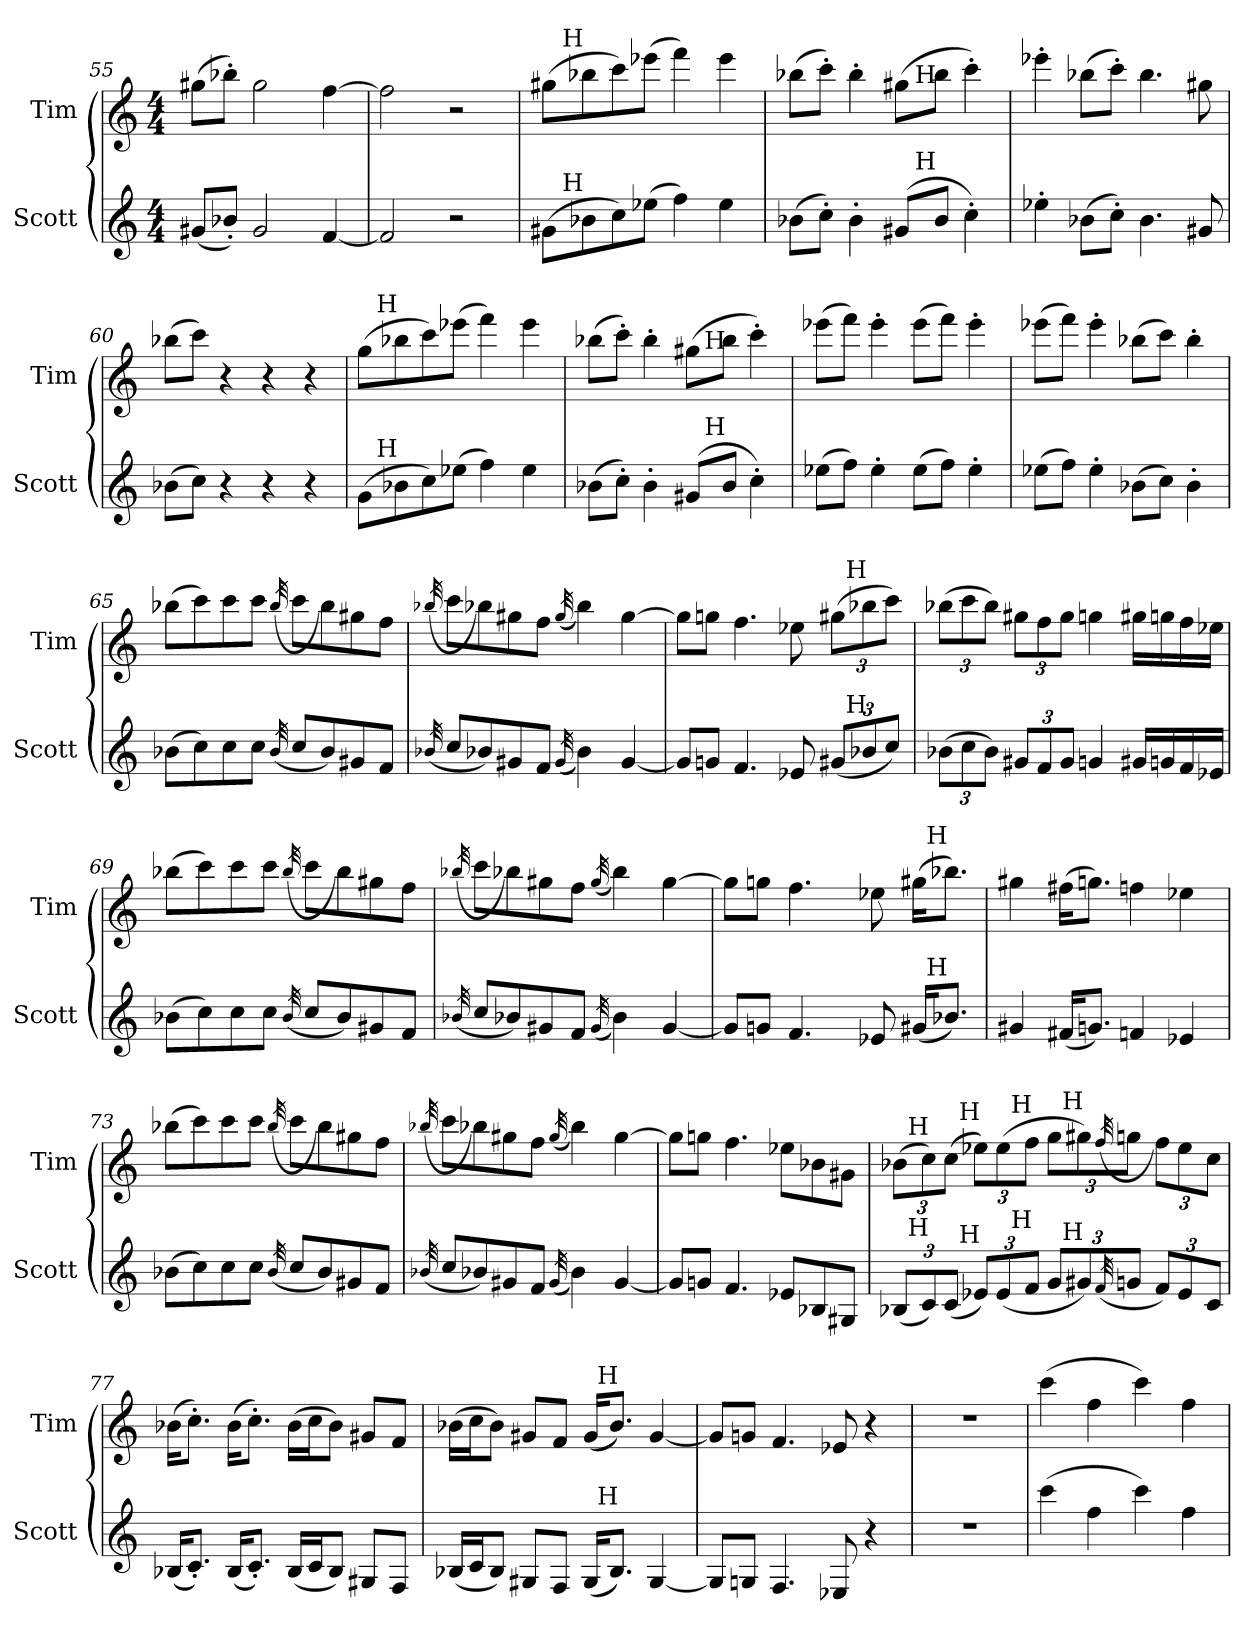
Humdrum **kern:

**kern	**kern
*part2	*part1
*staff2	*staff1
*I"Scott	*I"Tim
*I'Scott	*I'Tim
*clefG2	*clefG2
*ITrd7c12	*ITrd7c12
*k[]	*k[]
*C:	*C:
*M4/4	*M4/4
=55	=55
(8G#X/L	(8g#X\L
8B-X'/J)	8b-X'\J)
2G#/	2g#\
[4F/	[4f\
=56	=56
2F/]	2f\]
2r	2r
=57	=57
*^	*^
(8G#X\L	16ryy	(8g#X\L	16ryy
!	!	!	!LO:TX:a:t=H
!	!LO:TX:a:t=H	!	!
.	2...ryy	.	2...ryy
8B-X\	.	8b-X\	.
8c\)	.	8cc\)	.
(8e-X\J	.	(8ee-X\J	.
4f\)	.	4ff\)	.
4e-\	.	4ee-\	.
=58	=58	=58	=58
(8B-X\L	2ryy	(8b-X\L	2ryy
8c'\J)	.	8cc'\J)	.
4B-'\	.	4b-'\	.
(8G#X/L	16ryy	(8g#X\L	16ryy
!	!	!	!LO:TX:a:t=H
!	!LO:TX:a:t=H	!	!
.	4..ryy	.	4..ryy
8B-/J	.	8b-\J	.
4c'\)	.	4cc'\)	.
*v	*v	*	*
*	*v	*v
!!LO:LB:g=z
=59	=59
4e-X'\	4ee-X'\
(8B-X\L	(8b-X\L
8c'\J)	8cc'\J)
4.B-\	4.b-\
8G#X/	8g#X\
=60	=60
(8B-X\L	(8b-X\L
8c\J)	8cc\J)
4r	4r
4r	4r
4r	4r
=61	=61
*^	*^
(8G\L	16ryy	(8g\L	16ryy
!	!	!	!LO:TX:a:t=H
!	!LO:TX:a:t=H	!	!
.	2...ryy	.	2...ryy
8B-X\	.	8b-X\	.
8c\)	.	8cc\)	.
(8e-X\J	.	(8ee-X\J	.
4f\)	.	4ff\)	.
4e-\	.	4ee-\	.
=62	=62	=62	=62
(8B-X\L	2ryy	(8b-X\L	2ryy
8c'\J)	.	8cc'\J)	.
4B-'\	.	4b-'\	.
(8G#X/L	16ryy	(8g#X\L	16ryy
!	!	!	!LO:TX:a:t=H
!	!LO:TX:a:t=H	!	!
.	4..ryy	.	4..ryy
8B-/J	.	8b-\J	.
4c'\)	.	4cc'\)	.
*v	*v	*	*
*	*v	*v
!!LO:LB:g=z
=63	=63
(8e-X\L	(8ee-X\L
8f\J)	8ff\J)
4e-'\	4ee-'\
(8e-\L	(8ee-\L
8f\J)	8ff\J)
4e-'\	4ee-'\
=64	=64
(8e-X\L	(8ee-X\L
8f\J)	8ff\J)
4e-'\	4ee-'\
(8B-X\L	(8b-X\L
8c\J)	8cc\J)
4B-'\	4b-'\
=65	=65
(8B-X\L	(8b-X\L
8c\)	8cc\)
8c\	8cc\
8c\J	8cc\J
(32qB-/	(32qb-/
8c/L	8cc\L
8B-/)	8b-\)
8G#X/	8g#X\
8F/J	8f\J
!!LO:LB:g=z
=66	=66
(32qB-X/	(32qb-X/
8c/L	8cc\L
8B-/)	8b-\)
8G#X/	8g#X\
8F/J	8f\J
(32qG#/	(32qg#/
4B-\)	4b-\)
[4G#/	[4g#\
=67	=67
*^	*^
8G#/L]	3%2ryy	8g#\L]	3%2ryy
8Gn/J	.	8gn\J	.
4.F/	.	4.f\	.
8E-X/	.	8e-X\	.
.	12.ryy	.	12.ryy
*Xbrackettup	*	*Xbrackettup	*
(12G#X/L	.	(12g#X\L	.
!	!	!	!LO:TX:a:t=H
!	!LO:TX:a:t=H	!	!
.	6ryy	.	6ryy
12B-X/	.	12b-X\	.
12c/J)	.	12cc\J)	.
.	24ryy	.	24ryy
*v	*v	*	*
*	*v	*v
=68	=68
(12B-X\L	(12b-X\L
12c\	12cc\
12B-\J)	12b-\J)
12G#X/L	12g#X\L
12F/	12f\
12G#/J	12g#\J
4Gn/	4gn\
16G#X/LL	16g#X\LL
16Gn/	16gn\
16F/	16f\
16E-X/JJ	16e-X\JJ
!!LO:LB:g=z
=69	=69
(8B-X\L	(8b-X\L
8c\)	8cc\)
8c\	8cc\
8c\J	8cc\J
(32qB-/	(32qb-/
8c/L	8cc\L
8B-/)	8b-\)
8G#X/	8g#X\
8F/J	8f\J
=70	=70
(32qB-X/	(32qb-X/
8c/L	8cc\L
8B-/)	8b-\)
8G#X/	8g#X\
8F/J	8f\J
(32qG#/	(32qg#/
4B-\)	4b-\)
[4G#/	[4g#\
=71	=71
*^	*^
8G#/L]	2ryy	8g#\L]	2ryy
8Gn/J	.	8gn\J	.
4.F/	.	4.f\	.
.	4ryy	.	4ryy
8E-X/	.	8e-X\	.
(16G#X/KL	32ryy	(16g#X\KL	32ryy
!	!	!	!LO:TX:a:t=H
!	!LO:TX:a:t=H	!	!
.	8..ryy	.	8..ryy
8.B-X/J)	.	8.b-X\J)	.
*v	*v	*	*
*	*v	*v
!!LO:PB:g=z
=72	=72
4G#X/	4g#X\
(16F#X/KL	(16f#X\KL
8.Gn/J)	8.gn\J)
4Fn/	4fn\
4E-X/	4e-X\
=73	=73
(8B-X\L	(8b-X\L
8c\)	8cc\)
8c\	8cc\
8c\J	8cc\J
(32qB-/	(32qb-/
8c/L	8cc\L
8B-/)	8b-\)
8G#X/	8g#X\
8F/J	8f\J
=74	=74
(32qB-X/	(32qb-X/
8c/L	8cc\L
8B-/)	8b-\)
8G#X/	8g#X\
8F/J	8f\J
(32qG#/	(32qg#/
4B-\)	4b-\)
[4G#/	[4g#\
!!LO:LB:g=z
=75	=75
8G#/L]	8g#\L]
8Gn/J	8gn\J
4.F/	4.f\
8E-X/L	8e-X\L
8BB-X/	8B-X\
8GG#X/J	8G#X\J
=76	=76
*^	*^
*	*^	*	*^
*	*	*^	*	*	*^
*	*	*	*^	*	*	*	*^
(12BB-X/L	24ryy	6ryy	4.ryy	3ryy	(12B-X\L	24ryy	6ryy	4.ryy	3ryy
!	!	!	!	!	!	!LO:TX:a:t=H	!	!	!
!	!LO:TX:a:t=H	!	!	!	!	!	!	!	!
.	3%2ryy	.	.	.	.	3%2ryy	.	.	.
12C/)	.	.	.	.	12c\)	.	.	.	.
(12C/J	.	24ryy	.	.	(12c\J	.	24ryy	.	.
!	!	!	!	!	!	!	!LO:TX:a:t=H	!	!
!	!	!LO:TX:a:t=H	!	!	!	!	!	!	!
.	.	3%2ryy	.	.	.	.	3%2ryy	.	.
12E-X/L)	.	.	.	.	12e-X\L)	.	.	.	.
(12E-/	.	.	.	6ryy	(12e-\	.	.	.	6ryy
!	!	!	!	!	!	!	!	!LO:TX:a:t=H	!
!	!	!	!LO:TX:a:t=H	!	!	!	!	!	!
.	.	.	2ryy	.	.	.	.	2ryy	.
12F/J	.	.	.	.	12f\J	.	.	.	.
12G/L	.	.	.	24ryy	12g\L	.	.	.	24ryy
!	!	!	!	!	!	!	!	!	!LO:TX:a:t=H
!	!	!	!	!LO:TX:a:t=H	!	!	!	!	!
.	.	.	.	3ryy	.	.	.	.	3ryy
12G#X/)	.	.	.	.	12g#X\)	.	.	.	.
(32qF/	.	.	.	.	(32qf/	.	.	.	.
12Gn/J	.	.	.	.	12gn\J	.	.	.	.
.	6..ryy	.	.	.	.	6..ryy	.	.	.
12F/L)	.	.	.	.	12f\L)	.	.	.	.
12E-/	.	.	.	.	12e-\	.	.	.	.
.	.	12.ryy	8ryy	12.ryy	.	.	12.ryy	8ryy	12.ryy
12C/J	.	.	.	.	12c\J	.	.	.	.
*v	*v	*v	*v	*v	*	*	*	*	*
*	*v	*v	*v	*v	*v
=77	=77
(16BB-X/KL	(16B-X\KL
8.C'/J)	8.c'\J)
(16BB-/KL	(16B-\KL
8.C'/J)	8.c'\J)
(16BB-/LL	(16B-\LL
16C/J	16c\J
8BB-/J)	8B-\J)
8GG#X/L	8G#X/L
8FF/J	8F/J
!!LO:LB:g=z
=78	=78
*^	*^
(16BB-X/LL	2ryy	(16B-X\LL	2ryy
16C/J	.	16c\J	.
8BB-/J)	.	8B-\J)	.
8GG#X/L	.	8G#X/L	.
8FF/J	.	8F/J	.
(16GG#/KL	32ryy	(16G#/KL	32ryy
!	!	!	!LO:TX:a:t=H
!	!LO:TX:a:t=H	!	!
.	4...ryy	.	4...ryy
8.BB-/J)	.	8.B-/J)	.
[4GG#/	.	[4G#/	.
*v	*v	*	*
*	*v	*v
=79	=79
8GG#/L]	8G#/L]
8GGn/J	8Gn/J
4.FF/	4.F/
8EE-X/	8E-X/
4r	4r
=80	=80
1r	1r
=81	=81
(4cc\	(4cc\
4f\	4f\
4cc\)	4cc\)
4f\	4f\
=	=
*-	*-
